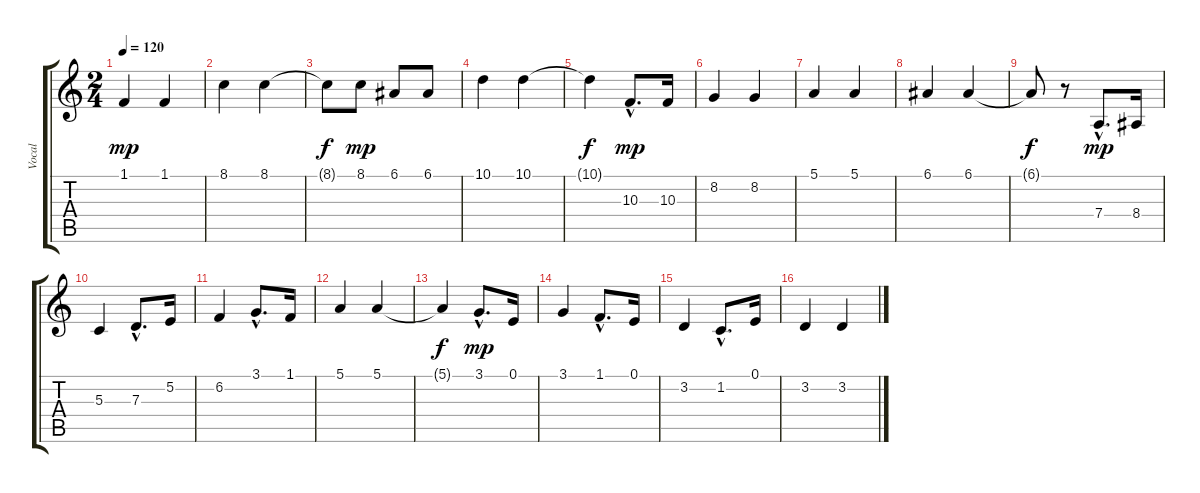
\track ("Vocal" "Vocal") {instrument synthvoice}
\staff {score tabs}
\tuning (E4 B3 G3 D3 A2 E2) {hide}
\ts (2 4)
\tempo 120
\clef g2
\ks c
1.1.4{dy mp} 1.1.4 |
8.1.4 8.1.4 |
8.1{t}.8{dy f} 8.1.8{dy mp} 6.1.8 6.1.8 |
10.1.4 10.1.4 |
10.1{t}.4{dy f} 10.3{hac}.8{d dy mp} 10.3.16 |
8.2.4 8.2.4 |
5.1.4 5.1.4 |
6.1.4 6.1.4 |
6.1{t}.8{dy f} r.8 7.4{hac}.8{d dy mp} 8.4.16 |
5.3.4 7.3{hac}.8{d} 5.2.16 |
6.2.4 3.1{hac}.8{d} 1.1.16 |
5.1.4 5.1.4 |
5.1{t}.4{dy f} 3.1{hac}.8{d dy mp} 0.1.16 |
3.1.4 1.1{hac}.8{d} 0.1.16 |
3.2.4 1.2{hac}.8{d} 0.1.16 |
3.2.4 3.2.4
